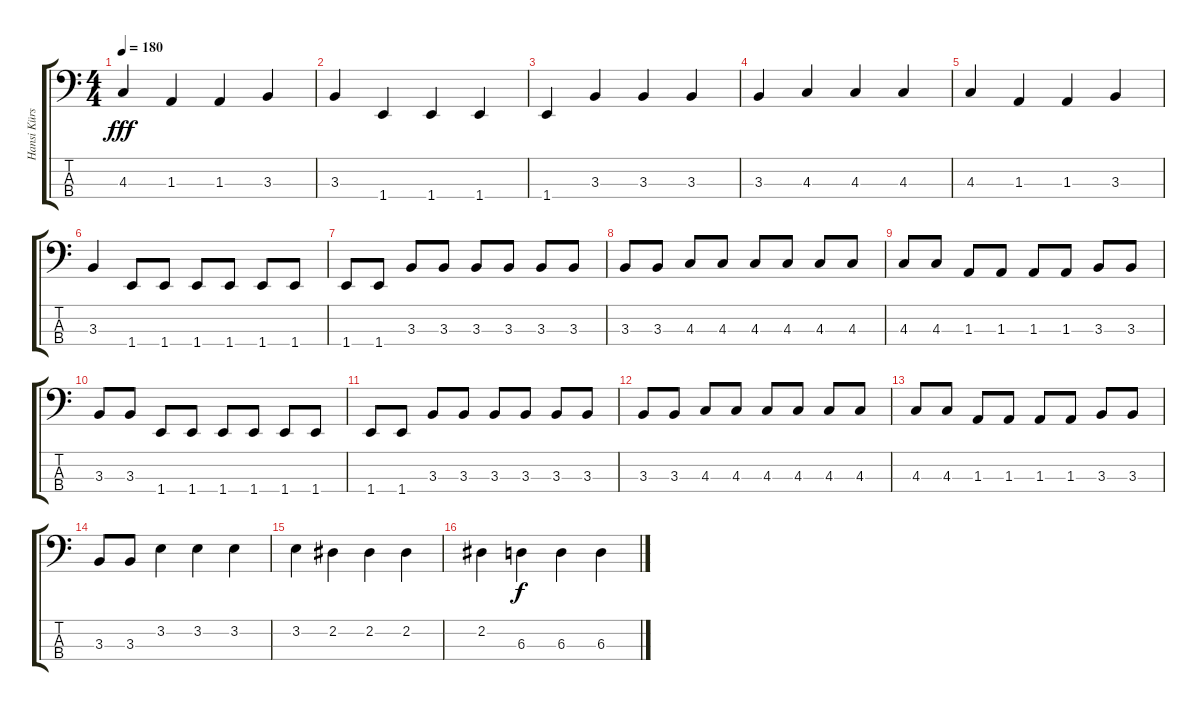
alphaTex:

\track ("Hansi Kürsch" "Hansi Kürs") {instrument electricbassfinger}
\staff {score tabs}
\tuning (Gb2 Db2 Ab1 Eb1) {hide}
\ts (4 4)
\tempo 180
\clef f4
\ks c
4.3.4{dy fff} 1.3.4 1.3.4 3.3.4 |
3.3.4 1.4.4 1.4.4 1.4.4 |
1.4.4 3.3.4 3.3.4 3.3.4 |
3.3.4 4.3.4 4.3.4 4.3.4 |
4.3.4 1.3.4 1.3.4 3.3.4 |
3.3.4 1.4.8 1.4.8 1.4.8 1.4.8 1.4.8 1.4.8 |
1.4.8 1.4.8 3.3.8 3.3.8 3.3.8 3.3.8 3.3.8 3.3.8 |
3.3.8 3.3.8 4.3.8 4.3.8 4.3.8 4.3.8 4.3.8 4.3.8 |
4.3.8 4.3.8 1.3.8 1.3.8 1.3.8 1.3.8 3.3.8 3.3.8 |
3.3.8 3.3.8 1.4.8 1.4.8 1.4.8 1.4.8 1.4.8 1.4.8 |
1.4.8 1.4.8 3.3.8 3.3.8 3.3.8 3.3.8 3.3.8 3.3.8 |
3.3.8 3.3.8 4.3.8 4.3.8 4.3.8 4.3.8 4.3.8 4.3.8 |
4.3.8 4.3.8 1.3.8 1.3.8 1.3.8 1.3.8 3.3.8 3.3.8 |
3.3.8 3.3.8 3.2.4 3.2.4 3.2.4 |
3.2.4 2.2.4 2.2.4 2.2.4 |
2.2.4 6.3.4{dy f} 6.3.4 6.3.4
